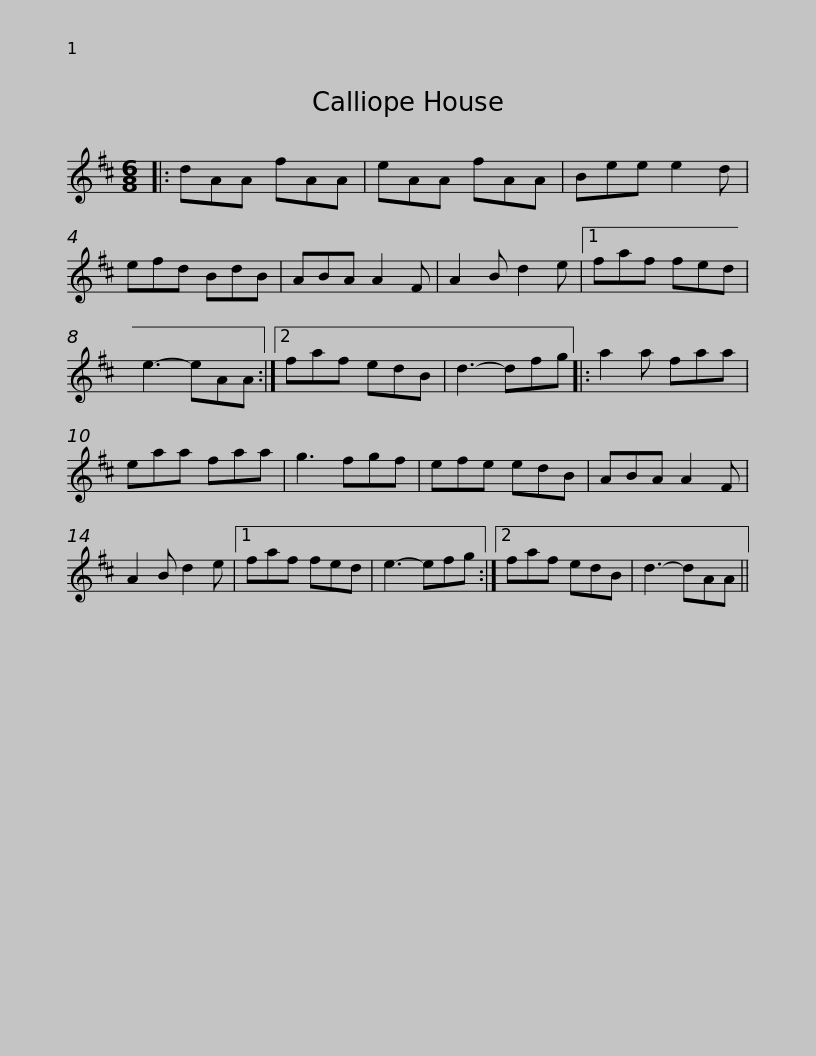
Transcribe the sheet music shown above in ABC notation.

X:1
L:1/8
M:6/8
I:linebreak $
K:D
V:1 treble
V:1
|: dAA fAA | eAA fAA | Bee e2 d | efd BdB | ABA A2 F | %5
 A2 B d2 e |1 faf fed |$ e3- eAA :|2 faf edB | d3- dfg |: %10
 a2 a faa | eaa faa | g3 fgf | efe edB | ABA A2 F |$ %15
 A2 B d2 e |1 faf fed | e3- efg :|2 faf edB | d3- dAA || %20
